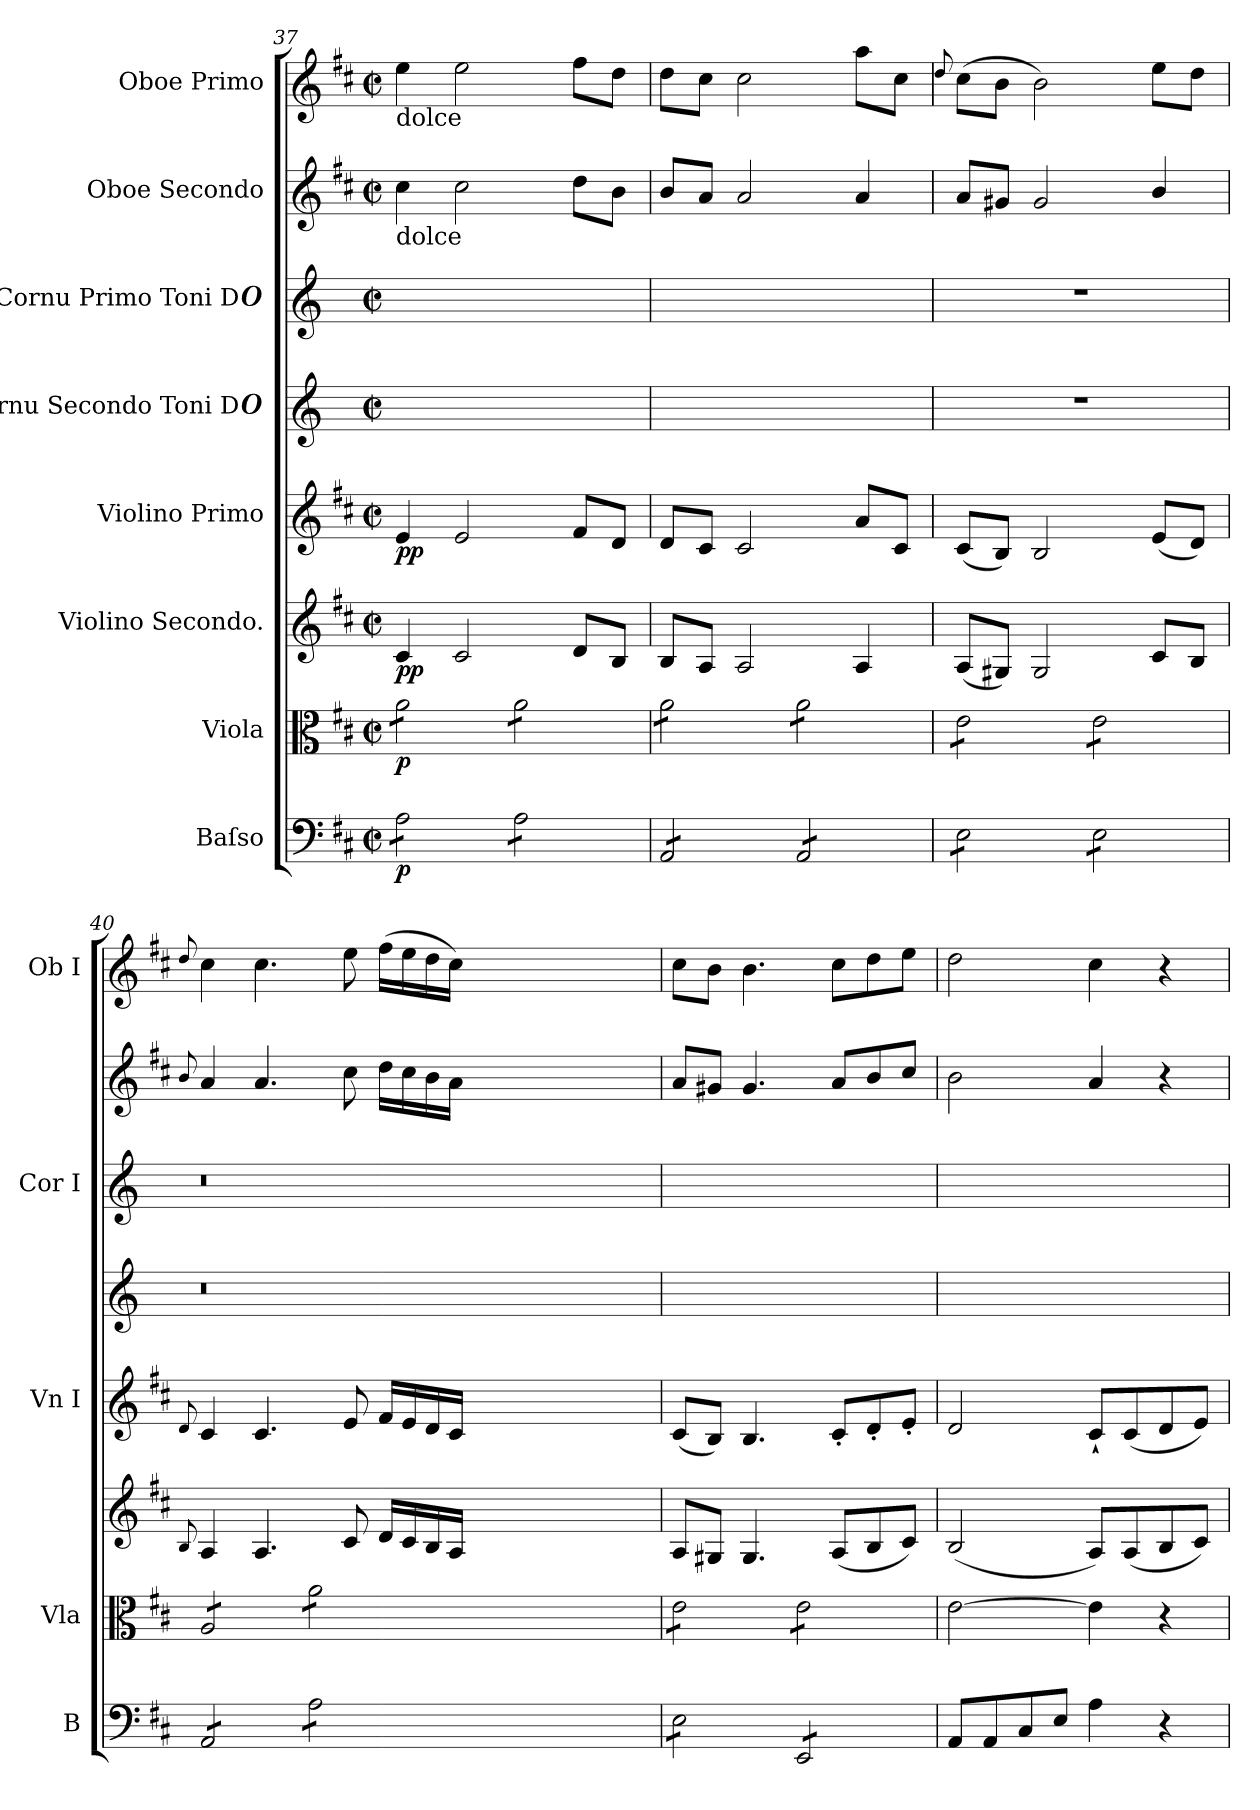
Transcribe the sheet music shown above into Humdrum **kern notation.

**kern	**dynam	**kern	**dynam	**kern	**dynam	**kern	**dynam	**kern	**kern	**kern	**kern
*part8	*part8	*part7	*part7	*part6	*part6	*part5	*part5	*part4	*part3	*part2	*part1
*staff8	*staff8	*staff7	*staff7	*staff6	*staff6	*staff5	*staff5	*staff4	*staff3	*staff2	*staff1
*I"Baſso	*	*I"Viola	*	*I"Violino Secondo.	*	*I"Violino Primo	*	*I"Cornu Secondo Toni D#	*I"Cornu Primo Toni D#	*I"Oboe Secondo	*I"Oboe Primo
*I'B	*	*I'Vla	*	*	*	*I'Vn I	*	*	*I'Cor I	*	*I'Ob I
*clefF4	*	*clefC3	*	*clefG2	*	*clefG2	*	*clefG2	*clefG2	*clefG2	*clefG2
*	*	*	*	*	*	*	*	*ITrd-1c-2	*ITrd-1c-2	*	*
*k[f#c#]	*	*k[f#c#]	*	*k[f#c#]	*	*k[f#c#]	*	*k[f#c#]	*k[f#c#]	*k[f#c#]	*k[f#c#]
*D:	*	*D:	*	*D:	*	*D:	*	*	*	*D:	*D:
*M2/2	*	*M2/2	*	*M2/2	*	*M2/2	*	*M2/2	*M2/2	*M2/2	*M2/2
*met(c|)	*	*met(c|)	*	*met(c|)	*	*met(c|)	*	*met(c|)	*met(c|)	*met(c|)	*met(c|)
=37	=37	=37	=37	=37	=37	=37	=37	=37	=37	=37	=37
!	!	!	!	!	!	!	!	!	!	!	!LO:TX:b:t=dolce
!	!	!	!	!	!	!	!	!	!	!LO:TX:b:t=dolce	!
*tremolo	*	*	*	*	*	*	*	*	*	*	*
*	*	*tremolo	*	*	*	*	*	*	*	*	*
8A\L	p	8a\L	p	4c#/	pp	4e/	pp	1ryy	1ryy	4cc#\	4ee\
8A\	.	8a\	.	.	.	.	.	.	.	.	.
8A\	.	8a\	.	2c#/	.	2e/	.	.	.	2cc#\	2ee\
8A\J	.	8a\J	.	.	.	.	.	.	.	.	.
8A\L	.	8a\L	.	.	.	.	.	.	.	.	.
8A\	.	8a\	.	.	.	.	.	.	.	.	.
8A\	.	8a\	.	8d/L	.	8f#/L	.	.	.	8dd\L	8ff#\L
8A\J	.	8a\J	.	8B/J	.	8d/J	.	.	.	8b\J	8dd\J
=38	=38	=38	=38	=38	=38	=38	=38	=38	=38	=38	=38
8AA/L	.	8a\L	.	8B/L	.	8d/L	.	1ryy	1ryy	8b/L	8dd\L
8AA/	.	8a\	.	8A/J	.	8c#/J	.	.	.	8a/J	8cc#\J
8AA/	.	8a\	.	2A/	.	2c#/	.	.	.	2a/	2cc#\
8AA/J	.	8a\J	.	.	.	.	.	.	.	.	.
8AA/L	.	8a\L	.	.	.	.	.	.	.	.	.
8AA/	.	8a\	.	.	.	.	.	.	.	.	.
8AA/	.	8a\	.	4A/	.	8a/L	.	.	.	4a/	8aa\L
8AA/J	.	8a\J	.	.	.	8c#/J	.	.	.	.	8cc#\J
=39	=39	=39	=39	=39	=39	=39	=39	=39	=39	=39	=39
.	.	.	.	.	.	.	.	.	.	.	8qqdd/
8E\L	.	8e\L	.	(8A/L	.	(8c#/L	.	1r	1r	8a/L	(8cc#\L
8E\	.	8e\	.	8G#X/J)	.	8B/J)	.	.	.	8g#X/J	8b\J
8E\	.	8e\	.	2G#/	.	2B/	.	.	.	2g#/	2b\)
8E\J	.	8e\J	.	.	.	.	.	.	.	.	.
8E\L	.	8e\L	.	.	.	.	.	.	.	.	.
8E\	.	8e\	.	.	.	.	.	.	.	.	.
8E\	.	8e\	.	8c#/L	.	(8e/L	.	.	.	4b/	8ee\L
8E\J	.	8e\J	.	8B/J	.	8d/J)	.	.	.	.	8dd\J
=40	=40	=40	=40	=40	=40	=40	=40	=40	=40	=40	=40
.	.	.	.	8qqB/	.	8qqd/	.	.	.	8qqb/	8qqdd/
8AA/L	.	8A/L	.	4A/	.	4c#/	.	0.r	0.r	4a/	4cc#\
8AA/	.	8A/	.	.	.	.	.	.	.	.	.
8AA/	.	8A/	.	4.A/	.	4.c#/	.	.	.	4.a/	4.cc#\
8AA/J	.	8A/J	.	.	.	.	.	.	.	.	.
8A\L	.	8a\L	.	.	.	.	.	.	.	.	.
8A\	.	8a\	.	8c#/	.	8e/	.	.	.	8cc#\	8ee\
8A\	.	8a\	.	16d/LL	.	16f#/LL	.	.	.	16dd\LL	(16ff#\LL
.	.	.	.	16c#/	.	16e/	.	.	.	16cc#\	16ee\
8A\J	.	8a\J	.	16B/	.	16d/	.	.	.	16b\	16dd\
.	.	.	.	16A/JJ	.	16c#/JJ	.	.	.	16a\JJ	16cc#\JJ)
0ryy	.	0ryy	.	0ryy	.	0ryy	.	.	.	0ryy	0ryy
=41	=41	=41	=41	=41	=41	=41	=41	=41	=41	=41	=41
8E\L	.	8e\L	.	8A/L	.	(8c#/L	.	1ryy	1ryy	8a/L	8cc#\L
8E\	.	8e\	.	8G#X/J	.	8B/J)	.	.	.	8g#X/J	8b\J
8E\	.	8e\	.	4.G#/	.	4.B/	.	.	.	4.g#/	4.b\
8E\J	.	8e\J	.	.	.	.	.	.	.	.	.
8EE/L	.	8e\L	.	.	.	.	.	.	.	.	.
8EE/	.	8e\	.	(8A/L	.	8c#'/L	.	.	.	8a/L	8cc#\L
8EE/	.	8e\	.	8B/	.	8d'/	.	.	.	8b/	8dd\
8EE/J	.	8e\J	.	8c#/J)	.	8e'/J	.	.	.	8cc#/J	8ee\J
*	*	*Xtremolo	*	*	*	*	*	*	*	*	*
*Xtremolo	*	*	*	*	*	*	*	*	*	*	*
=42	=42	=42	=42	=42	=42	=42	=42	=42	=42	=42	=42
8AA/L	.	[2e\	.	(2B/	.	2d/	.	1ryy	1ryy	2b\	2dd\
8AA/	.	.	.	.	.	.	.	.	.	.	.
8C#/	.	.	.	.	.	.	.	.	.	.	.
8E/J	.	.	.	.	.	.	.	.	.	.	.
4A\	.	4e\]	.	8A/L)	.	8c#`/L	.	.	.	4a/	4cc#\
.	.	.	.	(8A/	.	(8c#/	.	.	.	.	.
4r	.	4r	.	8B/	.	8d/	.	.	.	4r	4r
.	.	.	.	8c#/J)	.	8e/J)	.	.	.	.	.
=	=	=	=	=	=	=	=	=	=	=	=
*-	*-	*-	*-	*-	*-	*-	*-	*-	*-	*-	*-
